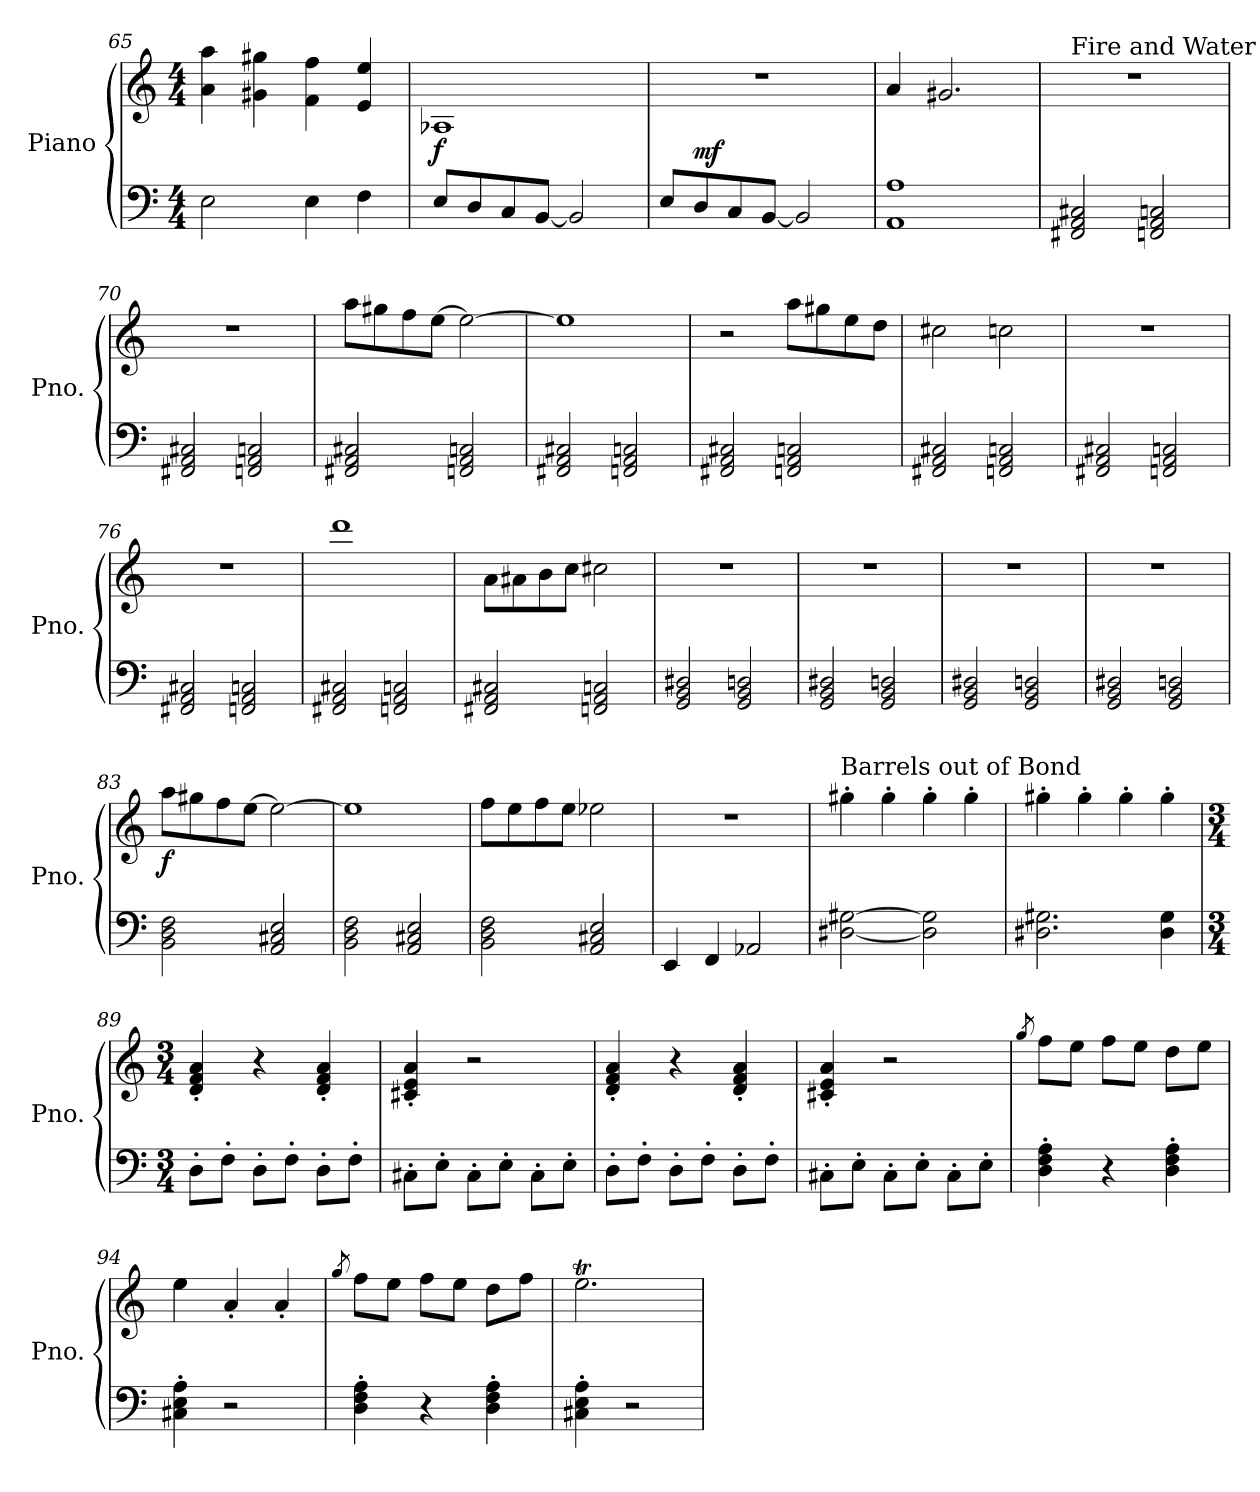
**kern	**kern	**dynam
*part1	*part1	*part1
*staff2	*staff1	*staff1/2
*I"Piano	*	*
*I'Pno.	*	*
*clefF4	*clefG2	*
*k[]	*k[]	*
*M4/4	*M4/4	*
=65	=65	=65
2E\	4a\ 4aa\	.
.	4g#X\ 4gg#X\	.
4E\	4f\ 4ff\	.
4F\	4e/ 4ee/	.
=66	=66	=66
!	!	!LO:DY:a=2
8E/L	1A-X	f
8D/	.	.
8C/	.	.
[8BB/J	.	.
2BB/]	.	.
=67	=67	=67
8E/L	1r	.
!	!	!LO:DY:a=2
8D/	.	mf
8C/	.	.
[8BB/J	.	.
2BB/]	.	.
=68	=68	=68
1AA 1A	4a/	.
.	2.g#X/	.
=69	=69	=69
!	!LO:TX:a:t=Fire and Water	!
2FF#X/ 2AA/ 2C#X/	1r	.
2FFn/ 2AA/ 2Cn/	.	.
=70	=70	=70
2FF#X/ 2AA/ 2C#X/	1r	.
2FFn/ 2AA/ 2Cn/	.	.
!!LO:LB:g=z
=71	=71	=71
2FF#X/ 2AA/ 2C#X/	8aa\L	.
.	8gg#X\	.
.	8ff\	.
.	[8ee\J	.
2FFn/ 2AA/ 2Cn/	2ee\_	.
=72	=72	=72
2FF#X/ 2AA/ 2C#X/	1ee]	.
2FFn/ 2AA/ 2Cn/	.	.
=73	=73	=73
2FF#X/ 2AA/ 2C#X/	2r	.
2FFn/ 2AA/ 2Cn/	8aa\L	.
.	8gg#X\	.
.	8ee\	.
.	8dd\J	.
=74	=74	=74
2FF#X/ 2AA/ 2C#X/	2cc#X\	.
2FFn/ 2AA/ 2Cn/	2ccn\	.
=75	=75	=75
2FF#X/ 2AA/ 2C#X/	1r	.
2FFn/ 2AA/ 2Cn/	.	.
=76	=76	=76
2FF#X/ 2AA/ 2C#X/	1r	.
2FFn/ 2AA/ 2Cn/	.	.
=77	=77	=77
2FF#X/ 2AA/ 2C#X/	1ddd	.
2FFn/ 2AA/ 2Cn/	.	.
=78	=78	=78
2FF#X/ 2AA/ 2C#X/	8a\L	.
.	8a#X\	.
.	8b\	.
.	8cc\J	.
2FFn/ 2AA/ 2Cn/	2cc#X\	.
!!LO:LB:g=z
=79	=79	=79
2GG/ 2BB/ 2D#X/	1r	.
2GG/ 2BB/ 2Dn/	.	.
=80	=80	=80
2GG/ 2BB/ 2D#X/	1r	.
2GG/ 2BB/ 2Dn/	.	.
=81	=81	=81
2GG/ 2BB/ 2D#X/	1r	.
2GG/ 2BB/ 2Dn/	.	.
=82	=82	=82
2GG/ 2BB/ 2D#X/	1r	.
2GG/ 2BB/ 2Dn/	.	.
=83	=83	=83
!	!	!LO:DY:b
2BB\ 2D\ 2F\	8aa\L	f
.	8gg#X\	.
.	8ff\	.
.	[8ee\J	.
2AA/ 2C#X/ 2E/	2ee\_	.
=84	=84	=84
2BB\ 2D\ 2F\	1ee]	.
2AA/ 2C#X/ 2E/	.	.
=85	=85	=85
2BB\ 2D\ 2F\	8ff\L	.
.	8ee\	.
.	8ff\	.
.	8ee\J	.
2AA/ 2C#X/ 2E/	2ee-X\	.
=86	=86	=86
4EE/	1r	.
4FF/	.	.
2AA-X/	.	.
=87	=87	=87
!	!LO:TX:a:t=Barrels out of Bond	!
[2D#X\ [2G#X\	4gg#X'\	.
.	4gg#'\	.
2D#\] 2G#\]	4gg#'\	.
.	4gg#'\	.
!!LO:LB:g=z
=88	=88	=88
2.D#X\ 2.G#X\	4gg#X'\	.
.	4gg#'\	.
.	4gg#'\	.
4D#\ 4G#\	4gg#'\	.
=89	=89	=89
*M3/4	*M3/4	*
8D'\L	4d/' 4f/' 4a/'	.
8F'\J	.	.
8D'\L	4r	.
8F'\J	.	.
8D'\L	4d/' 4f/' 4a/'	.
8F'\J	.	.
=90	=90	=90
8C#X'\L	4c#X/' 4e/' 4a/'	.
8E'\J	.	.
8C#'\L	2r	.
8E'\J	.	.
8C#'\L	.	.
8E'\J	.	.
=91	=91	=91
8D'\L	4d/' 4f/' 4a/'	.
8F'\J	.	.
8D'\L	4r	.
8F'\J	.	.
8D'\L	4d/' 4f/' 4a/'	.
8F'\J	.	.
=92	=92	=92
8C#X'\L	4c#X/' 4e/' 4a/'	.
8E'\J	.	.
8C#'\L	2r	.
8E'\J	.	.
8C#'\L	.	.
8E'\J	.	.
=93	=93	=93
.	8qgg/	.
4D\' 4F\' 4A\'	8ff\L	.
.	8ee\J	.
4r	8ff\L	.
.	8ee\J	.
4D\' 4F\' 4A\'	8dd\L	.
.	8ee\J	.
=94	=94	=94
4C#X\' 4E\' 4A\'	4ee\	.
2r	4a'/	.
.	4a'/	.
!!LO:PB:g=z
=95	=95	=95
.	8qgg/	.
4D\' 4F\' 4A\'	8ff\L	.
.	8ee\J	.
4r	8ff\L	.
.	8ee\J	.
4D\' 4F\' 4A\'	8dd\L	.
.	8ff\J	.
=96	=96	=96
4C#X\' 4E\' 4A\'	2.eet\	.
2r	.	.
=	=	=
*-	*-	*-
